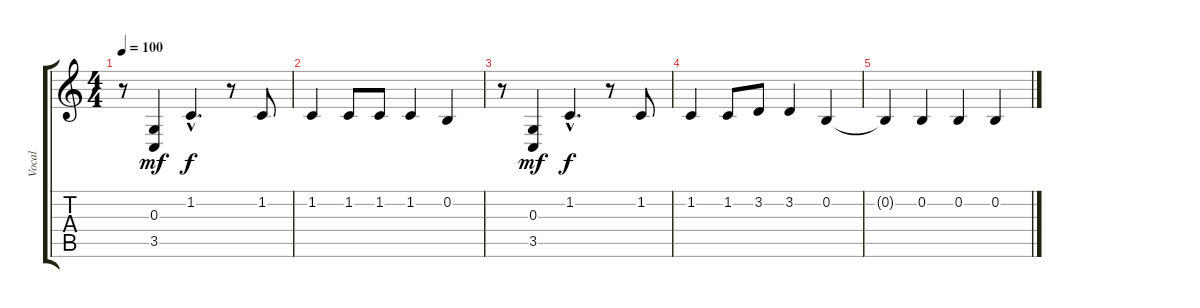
\track ("Vocal" "Vocal") {instrument violin}
\staff {score tabs}
\tuning (E4 B3 G3 D3 A2 E2) {hide}
\ts (4 4)
\tempo 100
\clef g2
\ks c
r.8{dy f} (0.3 3.5).4{dy mf} 1.2{hac}.4{d dy f} r.8 1.2.8 |
1.2.4 1.2.8 1.2.8 1.2.4 0.2.4 |
r.8 (0.3 3.5).4{dy mf} 1.2{hac}.4{d dy f} r.8 1.2.8 |
1.2.4 1.2.8 3.2.8 3.2.4 0.2.4 |
0.2{t}.4 0.2.4{volume 10} 0.2.4{volume 8} 0.2.4{volume 6}
